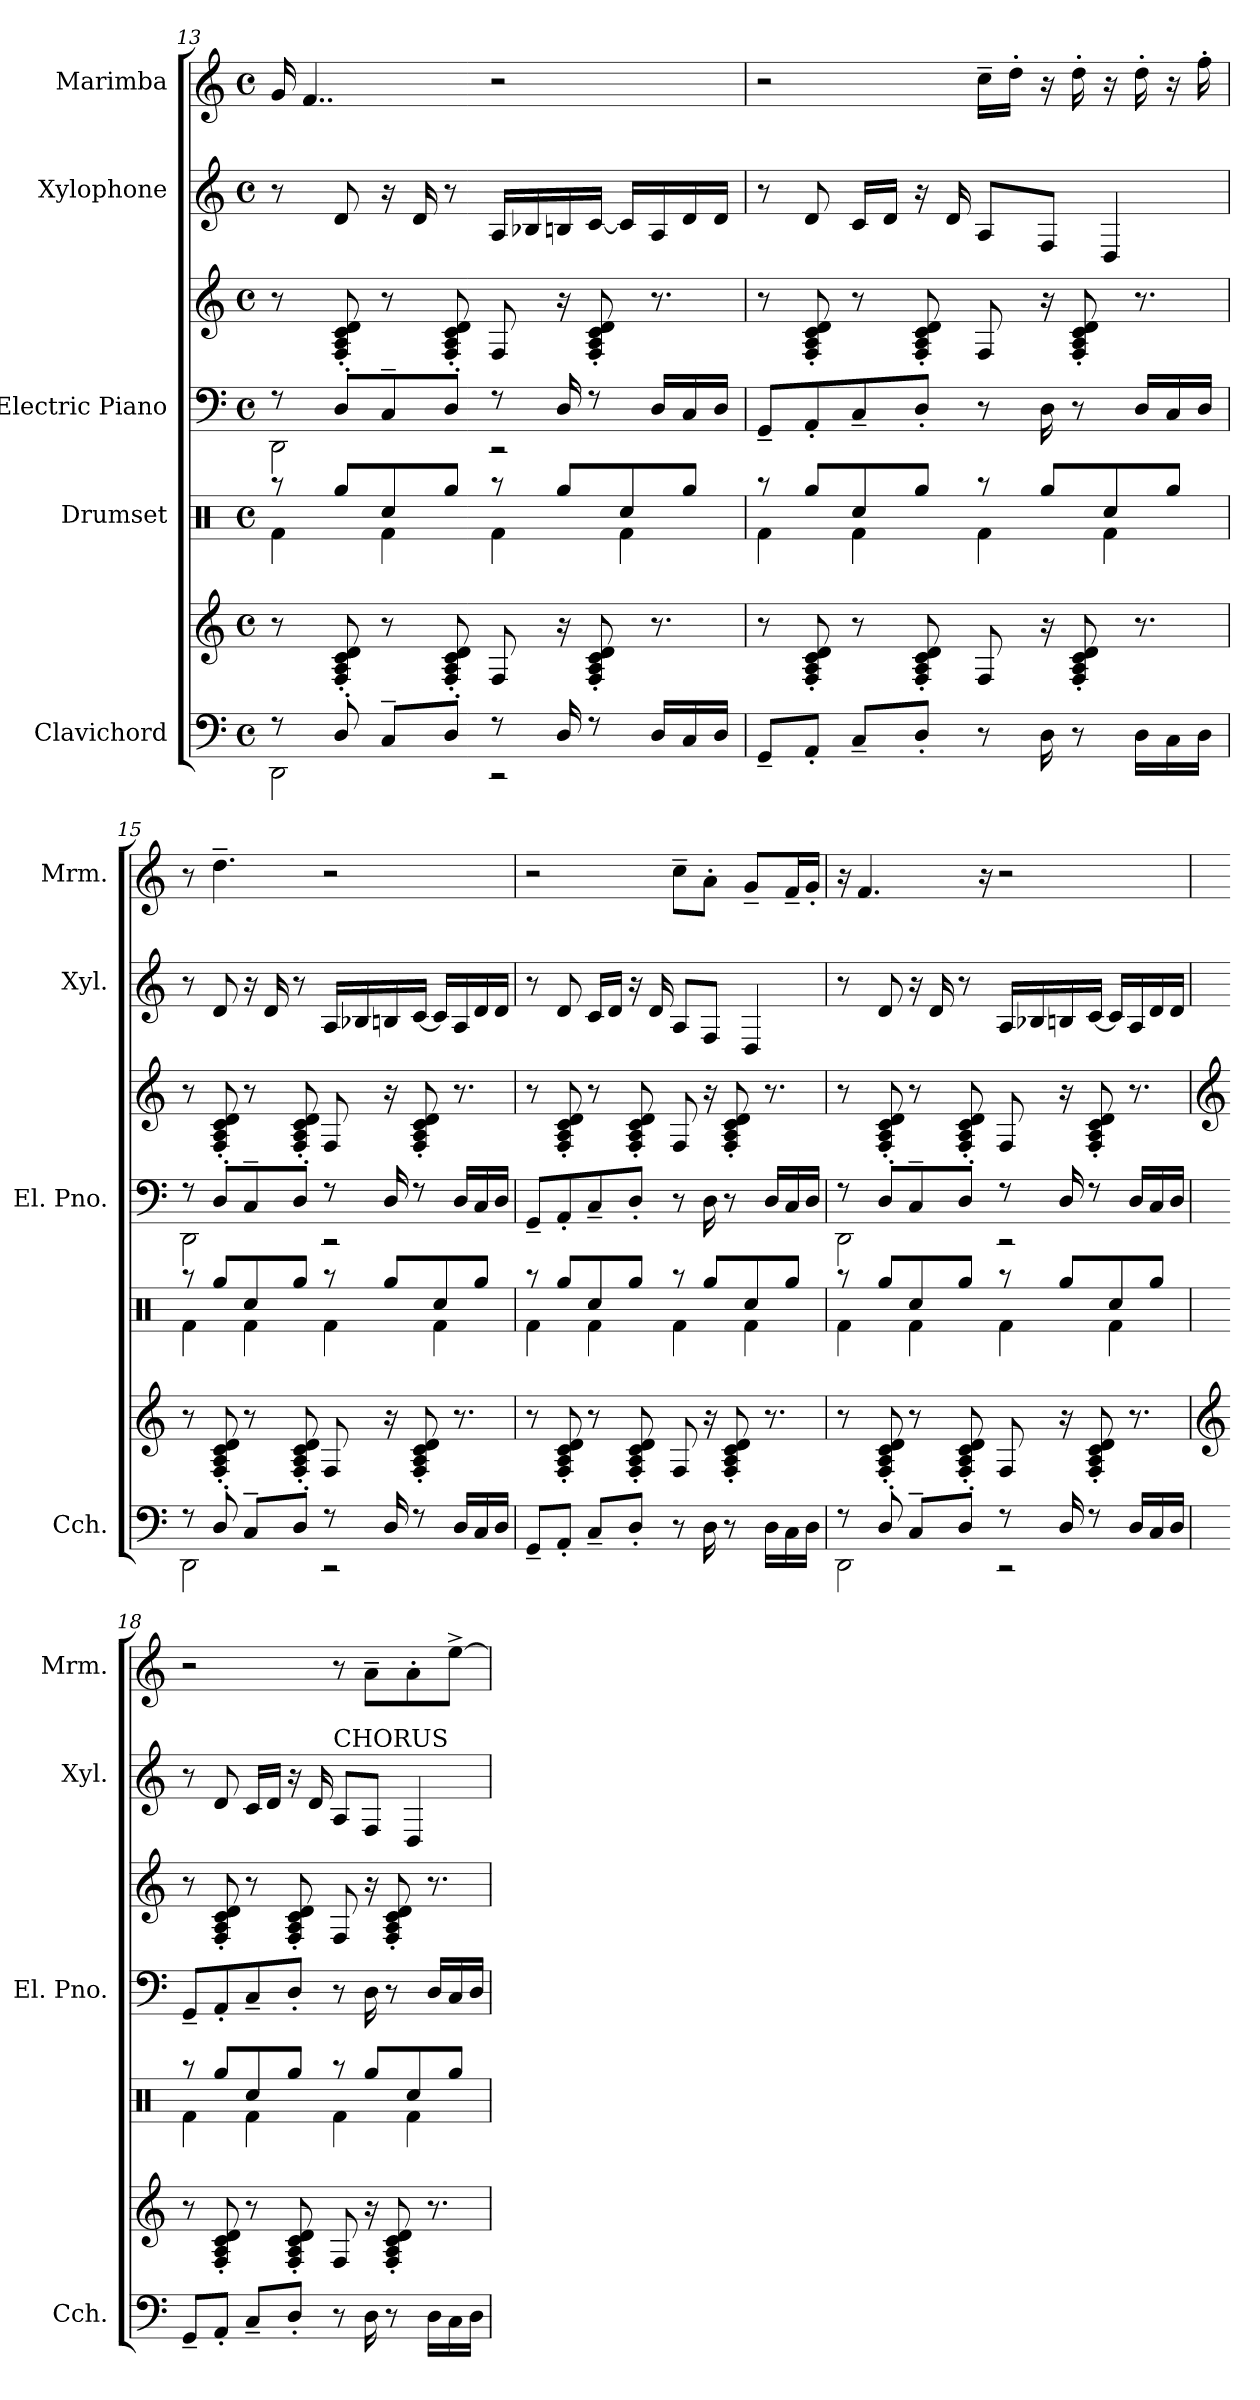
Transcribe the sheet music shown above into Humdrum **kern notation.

**kern	**kern	**kern	**kern	**kern	**kern	**kern
*part5	*part5	*part4	*part3	*part3	*part2	*part1
*staff7	*staff6	*staff5	*staff4	*staff3	*staff2	*staff1
*I"Clavichord	*	*I"Drumset	*I"Electric Piano	*	*I"Xylophone	*I"Marimba
*I'Cch.	*	*	*I'El. Pno.	*	*I'Xyl.	*I'Mrm.
!!LO:LB:g=z
*clefF4	*clefG2	*clefX	*clefF4	*clefG2	*clefG2	*clefG2
*	*	*	*	*	*ITrd-7c-12	*
*k[]	*k[]	*k[]	*k[]	*k[]	*k[]	*k[]
*M4/4	*M4/4	*M4/4	*M4/4	*M4/4	*M4/4	*M4/4
*met(c)	*met(c)	*met(c)	*met(c)	*met(c)	*met(c)	*met(c)
=13	=13	=13	=13	=13	=13	=13
*^	*	*^	*^	*	*	*
8r	2DD\	8r	8r	4Rf\	8r	2DD\	8r	8r	16g/
.	.	.	.	.	.	.	.	.	4..f/
8D'/	.	8F/' 8A/' 8c/' 8d/'	8Rgg/L	.	8D'/L	.	8F/' 8A/' 8c/' 8d/'	8dd/	.
8C~/L	.	8r	8Rcc/	4Rf\	8C~/	.	8r	16r	.
.	.	.	.	.	.	.	.	16dd/	.
8D'/J	.	8F/' 8A/' 8c/' 8d/'	8Rgg/J	.	8D'/J	.	8F/' 8A/' 8c/' 8d/'	8r	.
8r	2r	8F/	8r	4Rf\	8r	2r	8F/	16a/LL	2r
.	.	.	.	.	.	.	.	16b-X/	.
16D/	.	16r	8Rgg/L	.	16D/	.	16r	16bn/	.
8r	.	8F/' 8A/' 8c/' 8d/'	.	.	8r	.	8F/' 8A/' 8c/' 8d/'	[16cc/JJ	.
.	.	.	8Rcc/	4Rf\	.	.	.	16cc/LL]	.
16D/LL	.	8.r	.	.	16D/LL	.	8.r	16a/	.
16C/	.	.	8Rgg/J	.	16C/	.	.	16dd/	.
16D/JJ	.	.	.	.	16D/JJ	.	.	16dd/JJ	.
*v	*v	*	*	*	*v	*v	*	*	*
=14	=14	=14	=14	=14	=14	=14	=14
8GG~/L	8r	8r	4Rf\	8GG~/L	8r	8r	2r
8AA'/J	8F/' 8A/' 8c/' 8d/'	8Rgg/L	.	8AA'/	8F/' 8A/' 8c/' 8d/'	8dd/	.
8C~/L	8r	8Rcc/	4Rf\	8C~/	8r	16cc/LL	.
.	.	.	.	.	.	16dd/JJ	.
8D'/J	8F/' 8A/' 8c/' 8d/'	8Rgg/J	.	8D'/J	8F/' 8A/' 8c/' 8d/'	16r	.
.	.	.	.	.	.	16dd/	.
8r	8F/	8r	4Rf\	8r	8F/	8a/L	16cc~\LL
.	.	.	.	.	.	.	16dd'\JJ
16D\	16r	8Rgg/L	.	16D\	16r	8f/J	16r
8r	8F/' 8A/' 8c/' 8d/'	.	.	8r	8F/' 8A/' 8c/' 8d/'	.	16dd'\
.	.	8Rcc/	4Rf\	.	.	4d/	16r
16D\LL	8.r	.	.	16D/LL	8.r	.	16dd'\
16C\	.	8Rgg/J	.	16C/	.	.	16r
16D\JJ	.	.	.	16D/JJ	.	.	16ff'\
=15	=15	=15	=15	=15	=15	=15	=15
*^	*	*	*	*^	*	*	*
8r	2DD\	8r	8r	4Rf\	8r	2DD\	8r	8r	8r
8D'/	.	8F/' 8A/' 8c/' 8d/'	8Rgg/L	.	8D'/L	.	8F/' 8A/' 8c/' 8d/'	8dd/	4.dd~\
8C~/L	.	8r	8Rcc/	4Rf\	8C~/	.	8r	16r	.
.	.	.	.	.	.	.	.	16dd/	.
8D'/J	.	8F/' 8A/' 8c/' 8d/'	8Rgg/J	.	8D'/J	.	8F/' 8A/' 8c/' 8d/'	8r	.
8r	2r	8F/	8r	4Rf\	8r	2r	8F/	16a/LL	2r
.	.	.	.	.	.	.	.	16b-X/	.
16D/	.	16r	8Rgg/L	.	16D/	.	16r	16bn/	.
8r	.	8F/' 8A/' 8c/' 8d/'	.	.	8r	.	8F/' 8A/' 8c/' 8d/'	[16cc/JJ	.
.	.	.	8Rcc/	4Rf\	.	.	.	16cc/LL]	.
16D/LL	.	8.r	.	.	16D/LL	.	8.r	16a/	.
16C/	.	.	8Rgg/J	.	16C/	.	.	16dd/	.
16D/JJ	.	.	.	.	16D/JJ	.	.	16dd/JJ	.
*v	*v	*	*	*	*v	*v	*	*	*
=16	=16	=16	=16	=16	=16	=16	=16
8GG~/L	8r	8r	4Rf\	8GG~/L	8r	8r	2r
8AA'/J	8F/' 8A/' 8c/' 8d/'	8Rgg/L	.	8AA'/	8F/' 8A/' 8c/' 8d/'	8dd/	.
8C~/L	8r	8Rcc/	4Rf\	8C~/	8r	16cc/LL	.
.	.	.	.	.	.	16dd/JJ	.
8D'/J	8F/' 8A/' 8c/' 8d/'	8Rgg/J	.	8D'/J	8F/' 8A/' 8c/' 8d/'	16r	.
.	.	.	.	.	.	16dd/	.
8r	8F/	8r	4Rf\	8r	8F/	8a/L	8cc~\L
16D\	16r	8Rgg/L	.	16D\	16r	8f/J	8a'\J
8r	8F/' 8A/' 8c/' 8d/'	.	.	8r	8F/' 8A/' 8c/' 8d/'	.	.
.	.	8Rcc/	4Rf\	.	.	4d/	8g~/L
16D\LL	8.r	.	.	16D/LL	8.r	.	.
16C\	.	8Rgg/J	.	16C/	.	.	16f~/L
16D\JJ	.	.	.	16D/JJ	.	.	16g'/JJ
!!LO:LB:g=z
=17	=17	=17	=17	=17	=17	=17	=17
*^	*	*	*	*^	*	*	*
8r	2DD\	8r	8r	4Rf\	8r	2DD\	8r	8r	16r
.	.	.	.	.	.	.	.	.	4.f/
8D'/	.	8F/' 8A/' 8c/' 8d/'	8Rgg/L	.	8D'/L	.	8F/' 8A/' 8c/' 8d/'	8dd/	.
8C~/L	.	8r	8Rcc/	4Rf\	8C~/	.	8r	16r	.
.	.	.	.	.	.	.	.	16dd/	.
8D'/J	.	8F/' 8A/' 8c/' 8d/'	8Rgg/J	.	8D'/J	.	8F/' 8A/' 8c/' 8d/'	8r	.
.	.	.	.	.	.	.	.	.	16r
8r	2r	8F/	8r	4Rf\	8r	2r	8F/	16a/LL	2r
.	.	.	.	.	.	.	.	16b-X/	.
16D/	.	16r	8Rgg/L	.	16D/	.	16r	16bn/	.
8r	.	8F/' 8A/' 8c/' 8d/'	.	.	8r	.	8F/' 8A/' 8c/' 8d/'	[16cc/JJ	.
.	.	.	8Rcc/	4Rf\	.	.	.	16cc/LL]	.
16D/LL	.	8.r	.	.	16D/LL	.	8.r	16a/	.
16C/	.	.	8Rgg/J	.	16C/	.	.	16dd/	.
16D/JJ	.	.	.	.	16D/JJ	.	.	16dd/JJ	.
*v	*v	*	*	*	*v	*v	*	*	*
=18	=18	=18	=18	=18	=18	=18	=18
*	*clefG2	*	*	*	*clefG2	*	*
8GG~/L	8r	8r	4Rf\	8GG~/L	8r	8r	2r
8AA'/J	8F/' 8A/' 8c/' 8d/'	8Rgg/L	.	8AA'/	8F/' 8A/' 8c/' 8d/'	8dd/	.
8C~/L	8r	8Rcc/	4Rf\	8C~/	8r	16cc/LL	.
.	.	.	.	.	.	16dd/JJ	.
8D'/J	8F/' 8A/' 8c/' 8d/'	8Rgg/J	.	8D'/J	8F/' 8A/' 8c/' 8d/'	16r	.
.	.	.	.	.	.	16dd/	.
!	!	!	!	!	!	!LO:TX:a:t=CHORUS	!
8r	8F/	8r	4Rf\	8r	8F/	8a/L	8r
16D\	16r	8Rgg/L	.	16D\	16r	8f/J	8a~\L
8r	8F/' 8A/' 8c/' 8d/'	.	.	8r	8F/' 8A/' 8c/' 8d/'	.	.
.	.	8Rcc/	4Rf\	.	.	4d/	8a'\
16D\LL	8.r	.	.	16D/LL	8.r	.	.
16C\	.	8Rgg/J	.	16C/	.	.	[8ee^\J
16D\JJ	.	.	.	16D/JJ	.	.	.
*	*	*v	*v	*	*	*	*
=	=	=	=	=	=	=
*-	*-	*-	*-	*-	*-	*-
